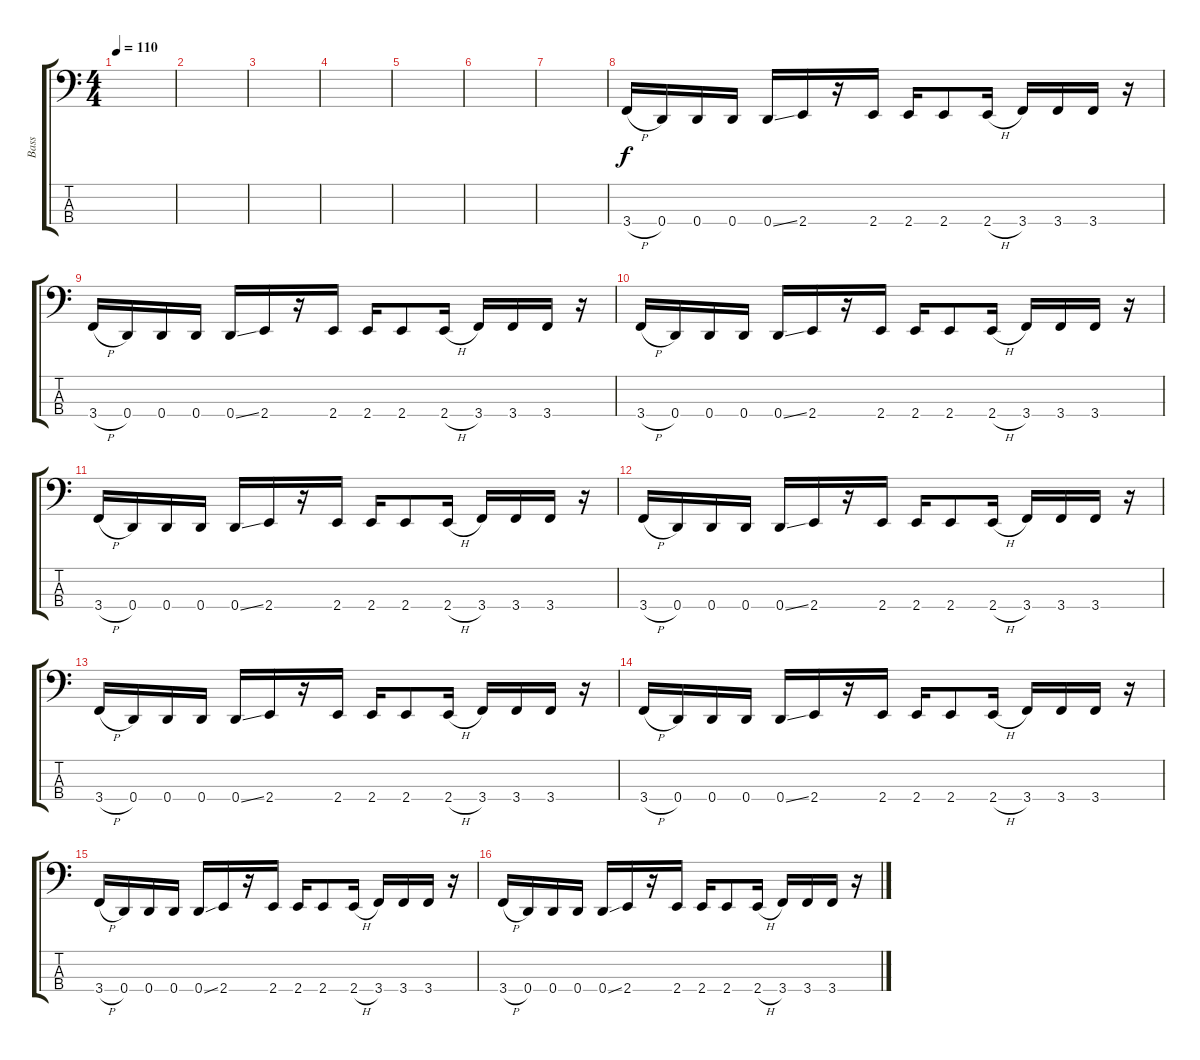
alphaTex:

\track ("Bass" "Bass") {instrument electricbasspick}
\staff {score tabs}
\tuning (G2 D2 A1 D1) {hide}
\ts (4 4)
\tempo 110
\clef f4
\ks c
|
|
|
|
|
|
|
3.4{h}.16 0.4.16 0.4.16 0.4.16 0.4{ss}.16 2.4.16 r.16 2.4.16 2.4.16 2.4.8 2.4{h}.16 3.4.16 3.4.16 3.4.16 r.16 |
3.4{h}.16 0.4.16 0.4.16 0.4.16 0.4{ss}.16 2.4.16 r.16 2.4.16 2.4.16 2.4.8 2.4{h}.16 3.4.16 3.4.16 3.4.16 r.16 |
3.4{h}.16 0.4.16 0.4.16 0.4.16 0.4{ss}.16 2.4.16 r.16 2.4.16 2.4.16 2.4.8 2.4{h}.16 3.4.16 3.4.16 3.4.16 r.16 |
3.4{h}.16 0.4.16 0.4.16 0.4.16 0.4{ss}.16 2.4.16 r.16 2.4.16 2.4.16 2.4.8 2.4{h}.16 3.4.16 3.4.16 3.4.16 r.16 |
3.4{h}.16 0.4.16 0.4.16 0.4.16 0.4{ss}.16 2.4.16 r.16 2.4.16 2.4.16 2.4.8 2.4{h}.16 3.4.16 3.4.16 3.4.16 r.16 |
3.4{h}.16 0.4.16 0.4.16 0.4.16 0.4{ss}.16 2.4.16 r.16 2.4.16 2.4.16 2.4.8 2.4{h}.16 3.4.16 3.4.16 3.4.16 r.16 |
3.4{h}.16 0.4.16 0.4.16 0.4.16 0.4{ss}.16 2.4.16 r.16 2.4.16 2.4.16 2.4.8 2.4{h}.16 3.4.16 3.4.16 3.4.16 r.16 |
3.4{h}.16 0.4.16 0.4.16 0.4.16 0.4{ss}.16 2.4.16 r.16 2.4.16 2.4.16 2.4.8 2.4{h}.16 3.4.16 3.4.16 3.4.16 r.16 |
3.4{h}.16 0.4.16 0.4.16 0.4.16 0.4{ss}.16 2.4.16 r.16 2.4.16 2.4.16 2.4.8 2.4{h}.16 3.4.16 3.4.16 3.4.16 r.16
